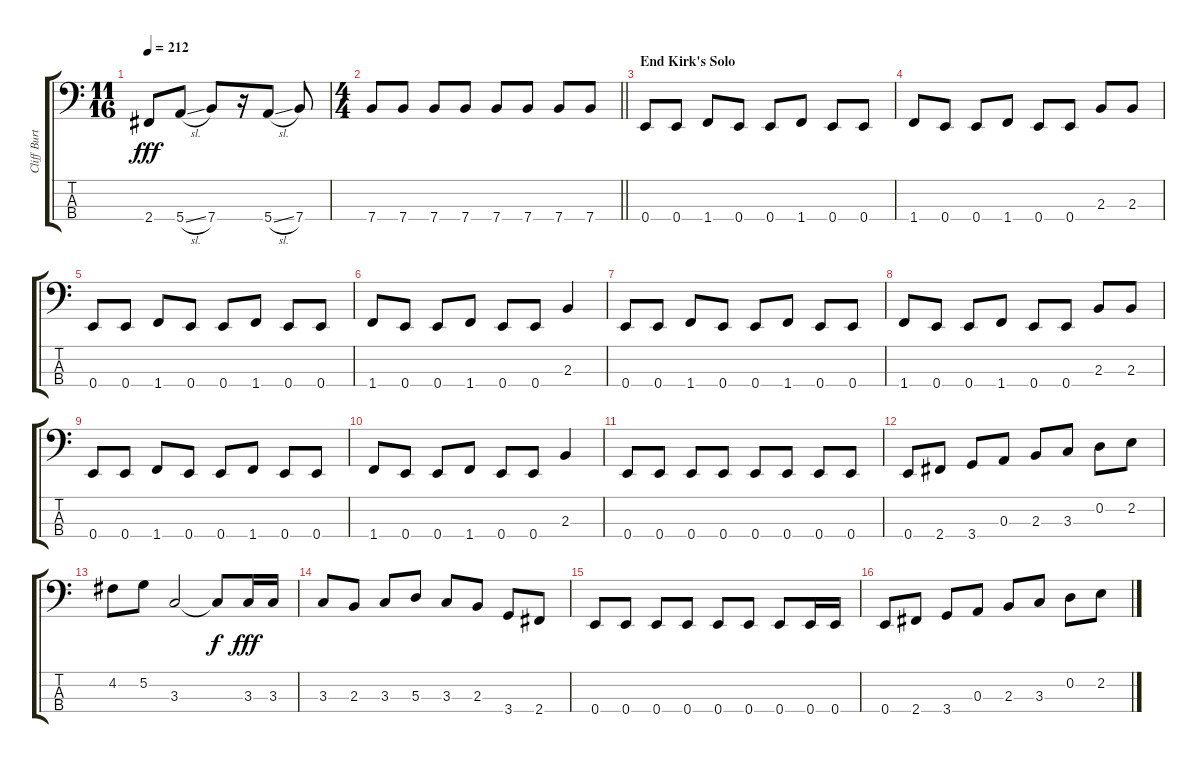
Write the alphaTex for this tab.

\track ("Cliff Burton" "Cliff Burt") {instrument electricbassfinger}
\staff {score tabs}
\tuning (G2 D2 A1 E1) {hide}
\ts (11 16)
\tempo 212
\clef f4
\ks c
2.4.8{dy fff} 5.4{sl}.8 7.4.8 r.16 5.4{sl}.8 7.4.8 |
\ts (4 4)
\barLineRight lightlight
7.4.8 7.4.8 7.4.8 7.4.8 7.4.8 7.4.8 7.4.8 7.4.8 |
\section ("" "End Kirk's Solo")
0.4.8 0.4.8 1.4.8 0.4.8 0.4.8 1.4.8 0.4.8 0.4.8 |
1.4.8 0.4.8 0.4.8 1.4.8 0.4.8 0.4.8 2.3.8 2.3.8 |
0.4.8 0.4.8 1.4.8 0.4.8 0.4.8 1.4.8 0.4.8 0.4.8 |
1.4.8 0.4.8 0.4.8 1.4.8 0.4.8 0.4.8 2.3.4 |
0.4.8 0.4.8 1.4.8 0.4.8 0.4.8 1.4.8 0.4.8 0.4.8 |
1.4.8 0.4.8 0.4.8 1.4.8 0.4.8 0.4.8 2.3.8 2.3.8 |
0.4.8 0.4.8 1.4.8 0.4.8 0.4.8 1.4.8 0.4.8 0.4.8 |
1.4.8 0.4.8 0.4.8 1.4.8 0.4.8 0.4.8 2.3.4 |
0.4.8 0.4.8 0.4.8 0.4.8 0.4.8 0.4.8 0.4.8 0.4.8 |
0.4.8 2.4.8 3.4.8 0.3.8 2.3.8 3.3.8 0.2.8 2.2.8 |
4.2.8 5.2.8 3.3.2 3.3{t}.8{dy f} 3.3.16{dy fff} 3.3.16 |
3.3.8 2.3.8 3.3.8 5.3.8 3.3.8 2.3.8 3.4.8 2.4.8 |
0.4.8 0.4.8 0.4.8 0.4.8 0.4.8 0.4.8 0.4.8 0.4.16 0.4.16 |
0.4.8 2.4.8 3.4.8 0.3.8 2.3.8 3.3.8 0.2.8 2.2.8
